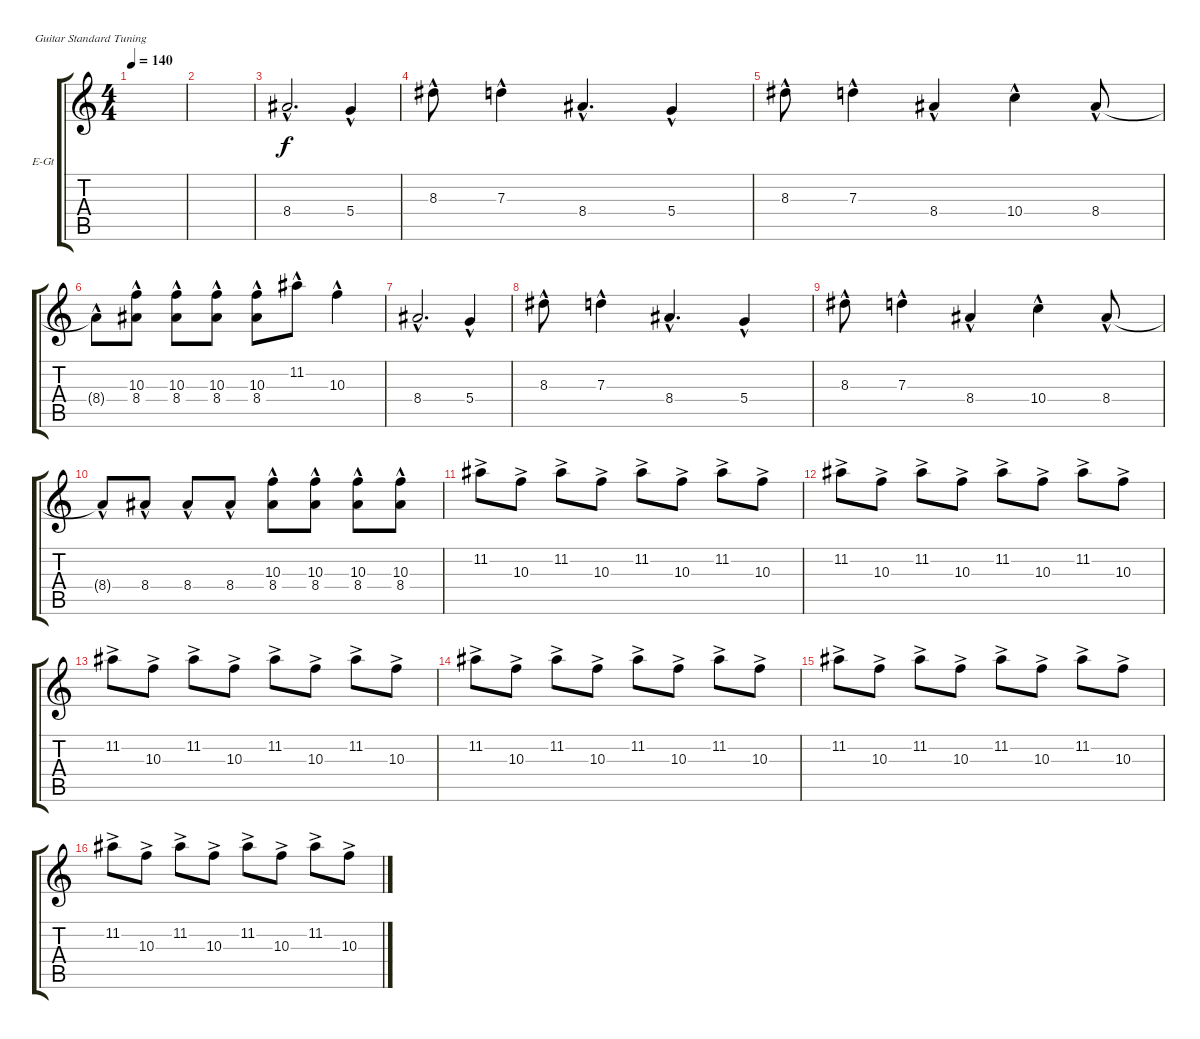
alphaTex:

\defaultSystemsLayout 4
\bracketExtendMode groupsimilarinstruments
\firstSystemTrackNameOrientation horizontal
\otherSystemsTrackNameOrientation horizontal
\track ("Electric Guitar" "E-Gt") {instrument overdrivenguitar}
\staff {score tabs}
\tuning (E4 B3 G3 D3 A2 E2)
\ts (4 4)
\tempo 140
\clef g2
\scale
0.333333
\ks c
|
\scale
0.333333 |
\scale
0.333333 8.4{hac}.2{d} 5.4{hac}.4 |
\scale
0.333333 8.3{hac}.8 7.3{hac}.4 8.4{hac}.4{d} 5.4{hac}.4 |
\scale
0.333333 8.3{hac}.8 7.3{hac}.4 8.4{hac}.4 10.4{hac}.4 8.4{hac}.8 |
\scale
0.333333 8.4{hac t}.8 (8.4{hac} 10.3{hac}).8 (8.4{hac} 10.3{hac}).8 (8.4{hac} 10.3{hac}).8 (8.4{hac} 10.3{hac}).8 11.2{hac}.8 10.3{hac}.4 |
\scale
0.333333 8.4{hac}.2{d} 5.4{hac}.4 |
\scale
0.333333 8.3{hac}.8 7.3{hac}.4 8.4{hac}.4{d} 5.4{hac}.4 |
\scale
0.333333 8.3{hac}.8 7.3{hac}.4 8.4{hac}.4 10.4{hac}.4 8.4{hac}.8 |
\scale
0.333333 8.4{hac t}.8 8.4{hac}.8 8.4{hac}.8 8.4{hac}.8 (8.4{hac} 10.3{hac}).8 (8.4{hac} 10.3{hac}).8 (8.4{hac} 10.3{hac}).8 (8.4{hac} 10.3{hac}).8 |
\scale
0.333333 11.2{ac}.8 10.3{ac}.8 11.2{ac}.8 10.3{ac}.8 11.2{ac}.8 10.3{ac}.8 11.2{ac}.8 10.3{ac}.8 |
\scale
0.333333 11.2{ac}.8 10.3{ac}.8 11.2{ac}.8 10.3{ac}.8 11.2{ac}.8 10.3{ac}.8 11.2{ac}.8 10.3{ac}.8 |
\scale
0.333333 11.2{ac}.8 10.3{ac}.8 11.2{ac}.8 10.3{ac}.8 11.2{ac}.8 10.3{ac}.8 11.2{ac}.8 10.3{ac}.8 |
\scale
0.333333 11.2{ac}.8 10.3{ac}.8 11.2{ac}.8 10.3{ac}.8 11.2{ac}.8 10.3{ac}.8 11.2{ac}.8 10.3{ac}.8 |
\scale
0.333333 11.2{ac}.8 10.3{ac}.8 11.2{ac}.8 10.3{ac}.8 11.2{ac}.8 10.3{ac}.8 11.2{ac}.8 10.3{ac}.8 |
\scale
0.333333 11.2{ac}.8 10.3{ac}.8 11.2{ac}.8 10.3{ac}.8 11.2{ac}.8 10.3{ac}.8 11.2{ac}.8 10.3{ac}.8
